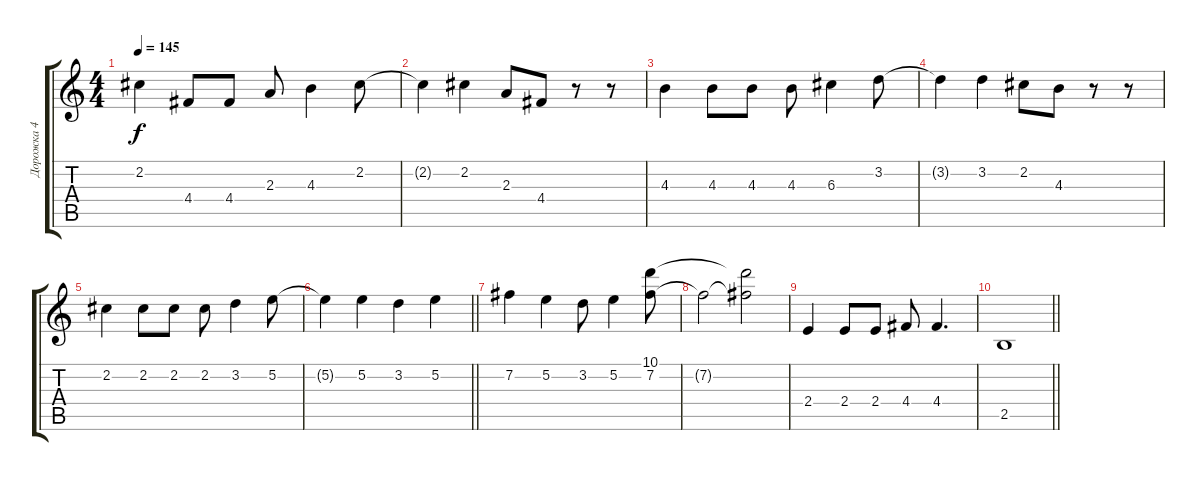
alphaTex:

\track ("Дорожка 4" "Дорожка 4") {instrument distortionguitar}
\staff {score tabs}
\tuning (E4 B3 G3 D3 A2 E2) {hide}
\ts (4 4)
\tempo 145
\clef g2
\ks c
2.2.4{dy f} 4.4.8 4.4.8 2.3.8 4.3.4 2.2.8 |
2.2{t}.4 2.2.4 2.3.8 4.4.8 r.8 r.8 |
4.3.4 4.3.8 4.3.8 4.3.8 6.3.4 3.2.8 |
3.2{t}.4 3.2.4 2.2.8 4.3.8 r.8 r.8 |
2.2.4 2.2.8 2.2.8 2.2.8 3.2.4 5.2.8 |
\barLineRight lightlight
5.2{t}.4 5.2.4 3.2.4 5.2.4 |
7.2.4 5.2.4 3.2.8 5.2.4 (10.1 7.2).8 |
7.2{t}.2 (10.1{t} 7.2{t}).2 |
2.4.4 2.4.8 2.4.8 4.4.8 4.4.4{d} |
\barLineRight lightlight
2.5.1
